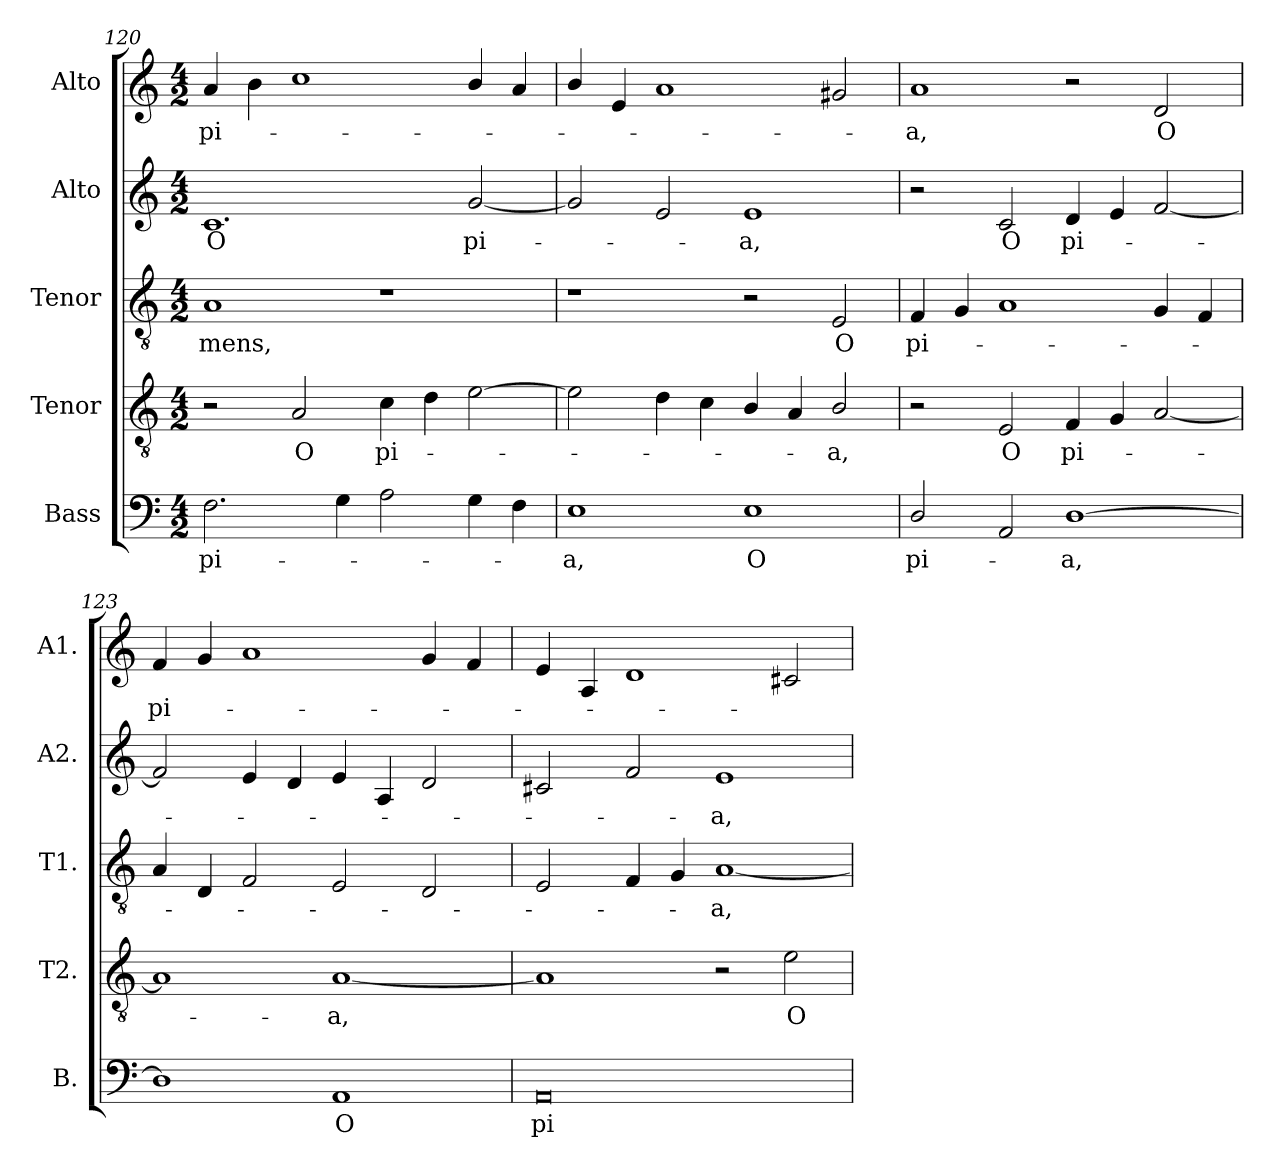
**kern	**text	**kern	**text	**kern	**text	**kern	**text	**kern	**text
*part5	*part5	*part4	*part4	*part3	*part3	*part2	*part2	*part1	*part1
*staff5	*staff5	*staff4	*staff4	*staff3	*staff3	*staff2	*staff2	*staff1	*staff1
*I"Bass	*	*I"Tenor	*	*I"Tenor	*	*I"Alto	*	*I"Alto	*
*I'B.	*	*I'T2.	*	*I'T1.	*	*I'A2.	*	*I'A1.	*
*clefF4	*	*clefGv2	*	*clefGv2	*	*clefG2	*	*clefG2	*
*	*	*ITrd7c12	*	*ITrd7c12	*	*	*	*	*
*k[]	*	*k[]	*	*k[]	*	*k[]	*	*k[]	*
*C:	*	*C:	*	*C:	*	*C:	*	*C:	*
*M4/2	*	*M4/2	*	*M4/2	*	*M4/2	*	*M4/2	*
=120	=120	=120	=120	=120	=120	=120	=120	=120	=120
!	!LO:LY:b:color=#000000	!	!	!	!	!	!	!	!
!	!	!	!	!	!LO:LY:b:color=#000000	!	!	!	!
!	!	!	!	!	!	!	!LO:LY:b:color=#000000	!	!
!	!	!	!	!	!	!	!	!	!LO:LY:b:color=#000000
2.Fi\	pi-	2r	.	1AAi	-mens,	1.ci	O	4ai/	pi-
.	.	.	.	.	.	.	.	4bi\	.
!	!	!	!LO:LY:b:color=#000000	!	!	!	!	!	!
.	.	2AAi/	O	.	.	.	.	1cci	.
4Gi\	.	.	.	.	.	.	.	.	.
!	!	!	!LO:LY:b:color=#000000	!	!	!	!	!	!
2Ai\	.	4Ci\	pi-	1r	.	.	.	.	.
.	.	4Di\	.	.	.	.	.	.	.
!	!	!	!	!	!	!	!LO:LY:b:color=#000000	!	!
4Gi\	.	[2Ei\	.	.	.	[2gi/	pi-	4bi/	.
4Fi\	.	.	.	.	.	.	.	4ai/	.
=121	=121	=121	=121	=121	=121	=121	=121	=121	=121
!	!LO:LY:b:color=#000000	!	!	!	!	!	!	!	!
1Ei	-a,	2Ei\]	.	1r	.	2gi/]	.	4bi/	.
.	.	.	.	.	.	.	.	4ei/	.
.	.	4Di\	.	.	.	2ei/	.	1ai	.
.	.	4Ci\	.	.	.	.	.	.	.
!	!LO:LY:b:color=#000000	!	!	!	!	!	!	!	!
!	!	!	!	!	!	!	!LO:LY:b:color=#000000	!	!
1Ei	O	4BBi/	.	2r	.	1ei	-a,	.	.
.	.	4AAi/	.	.	.	.	.	.	.
!	!	!	!LO:LY:b:color=#000000	!	!	!	!	!	!
!	!	!	!	!	!LO:LY:b:color=#000000	!	!	!	!
.	.	2BBi/	-a,	2EEi/	O	.	.	2g#Xi/	.
=122	=122	=122	=122	=122	=122	=122	=122	=122	=122
!	!LO:LY:b:color=#000000	!	!	!	!	!	!	!	!
!	!	!	!	!	!LO:LY:b:color=#000000	!	!	!	!
!	!	!	!	!	!	!	!	!	!LO:LY:b:color=#000000
2Di/	pi-	2r	.	4FFi/	pi-	2r	.	1ai	-a,
.	.	.	.	4GGi/	.	.	.	.	.
!	!	!	!LO:LY:b:color=#000000	!	!	!	!	!	!
!	!	!	!	!	!	!	!LO:LY:b:color=#000000	!	!
2AAi/	.	2EEi/	O	1AAi	.	2ci/	O	.	.
!	!LO:LY:b:color=#000000	!	!	!	!	!	!	!	!
!	!	!	!LO:LY:b:color=#000000	!	!	!	!	!	!
!	!	!	!	!	!	!	!LO:LY:b:color=#000000	!	!
[1Di	-a,	4FFi/	pi-	.	.	4di/	pi-	2r	.
.	.	4GGi/	.	.	.	4ei/	.	.	.
!	!	!	!	!	!	!	!	!	!LO:LY:b:color=#000000
.	.	[2AAi/	.	4GGi/	.	[2fi/	.	2di/	O
.	.	.	.	4FFi/	.	.	.	.	.
!!LO:PB:g=z
=123	=123	=123	=123	=123	=123	=123	=123	=123	=123
!	!	!	!	!	!	!	!	!	!LO:LY:b:color=#000000
1Di]	.	1AAi]	.	4AAi/	.	2fi/]	.	4fi/	pi-
.	.	.	.	4DDi/	.	.	.	4gi/	.
.	.	.	.	2FFi/	.	4ei/	.	1ai	.
.	.	.	.	.	.	4di/	.	.	.
!	!LO:LY:b:color=#000000	!	!	!	!	!	!	!	!
!	!	!	!LO:LY:b:color=#000000	!	!	!	!	!	!
1AAi	O	[1AAi	-a,	2EEi/	.	4ei/	.	.	.
.	.	.	.	.	.	4Ai/	.	.	.
.	.	.	.	2DDi/	.	2di/	.	4gi/	.
.	.	.	.	.	.	.	.	4fi/	.
=124	=124	=124	=124	=124	=124	=124	=124	=124	=124
!	!LO:LY:b:color=#000000	!	!	!	!	!	!	!	!
0AAi	pi-	1AAi]	.	2EEi/	.	2c#Xi/	.	4ei/	.
.	.	.	.	.	.	.	.	4Ai/	.
.	.	.	.	4FFi/	.	2fi/	.	1di	.
.	.	.	.	4GGi/	.	.	.	.	.
!	!	!	!	!	!LO:LY:b:color=#000000	!	!	!	!
!	!	!	!	!	!	!	!LO:LY:b:color=#000000	!	!
.	.	2r	.	[1AAi	-a,	1ei	-a,	.	.
!	!	!	!LO:LY:b:color=#000000	!	!	!	!	!	!
.	.	2Ei\	O	.	.	.	.	2c#Xi/	.
=	=	=	=	=	=	=	=	=	=
*-	*-	*-	*-	*-	*-	*-	*-	*-	*-
